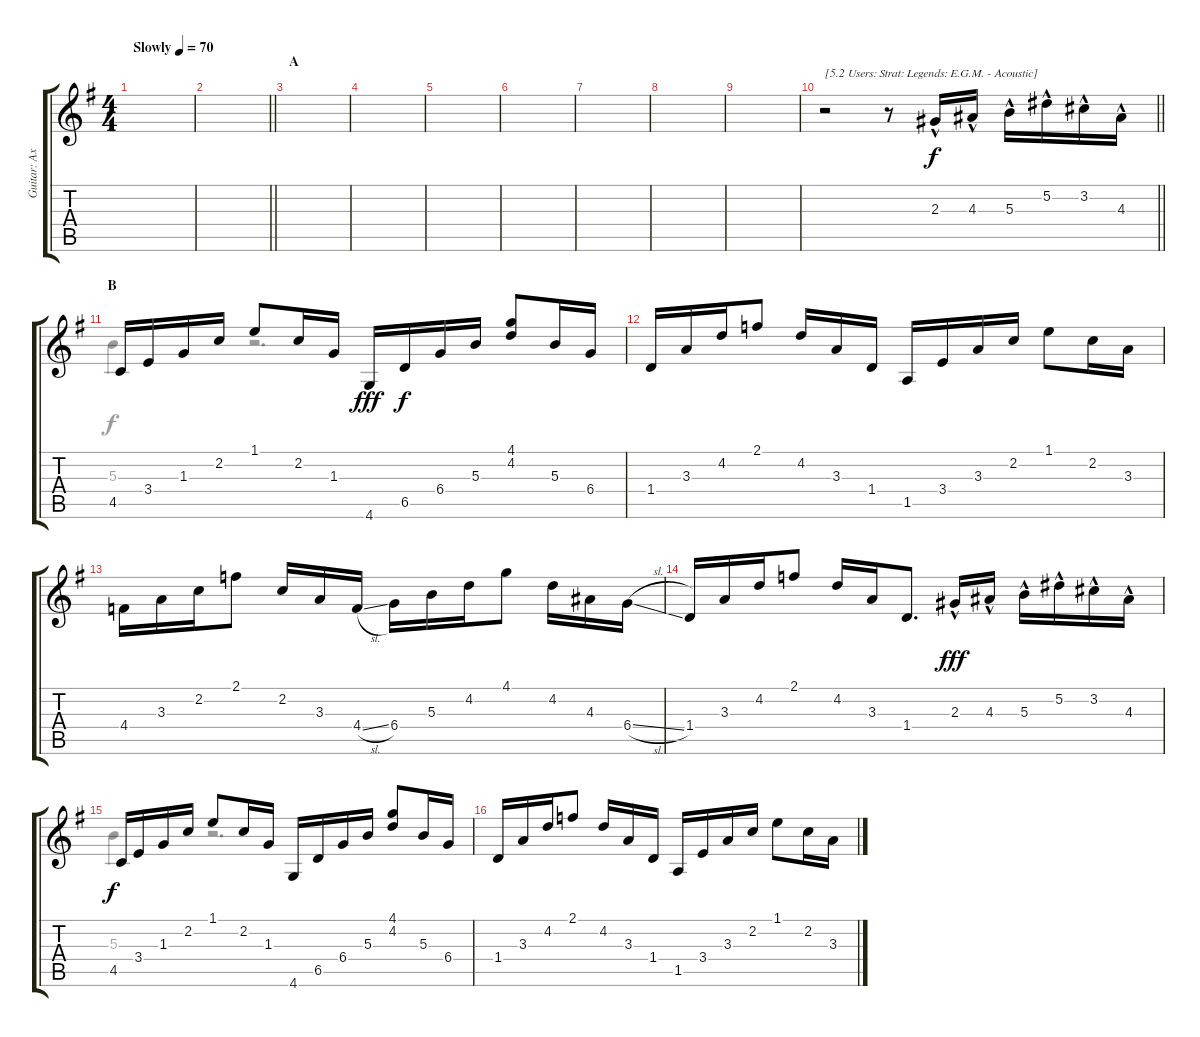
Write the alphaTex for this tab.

\track ("Guitar: Axel" "Guitar: Ax") {instrument electricguitarclean}
\staff {score tabs}
\tuning (Eb4 Bb3 Gb3 Db3 Ab2 Eb2) {hide}
\voice
\ts (4 4)
\tempo (70 "Slowly")
\clef g2
\ks g
|
\barLineRight lightlight
|
\section ("" "A")
|
|
|
|
|
|
|
\barLineRight lightlight
r.2{txt "[5.2 Users: Strat: Legends: E.G.M. - Acoustic]"} r.8 2.3{hac}.16 4.3{hac}.16 5.3{hac}.16 5.2{hac}.16 3.2{hac}.16 4.3{hac}.16 |
\section ("" "B")
4.5.16{dy f} 3.4.16 1.3.16 2.2.16 1.1.8 2.2.16 1.3.16 4.6.16{dy fff} 6.5.16{dy f} 6.4.16 5.3.16 (4.1 4.2).8 5.3.16 6.4.16 |
1.4.16 3.3.16 4.2.16 2.1.8 4.2.16 3.3.16 1.4.16 1.5.16 3.4.16 3.3.16 2.2.16 1.1.8 2.2.16 3.3.16 |
4.4.16 3.3.16 2.2.16 2.1.8 2.2.16 3.3.16 4.4{sl}.16 6.4.16 5.3.16 4.2.16 4.1.8 4.2.16 4.3.16 6.4{sl}.16 |
1.4.16 3.3.16 4.2.16 2.1.8 4.2.16 3.3.16 1.4.8{d} 2.3{hac}.16{dy fff} 4.3{hac}.16 5.3{hac}.16 5.2{hac}.16 3.2{hac}.16 4.3{hac}.16 |
4.5.16{dy f} 3.4.16 1.3.16 2.2.16 1.1.8 2.2.16 1.3.16 4.6.16 6.5.16 6.4.16 5.3.16 (4.1 4.2).8 5.3.16 6.4.16 |
1.4.16 3.3.16 4.2.16 2.1.8 4.2.16 3.3.16 1.4.16 1.5.16 3.4.16 3.3.16 2.2.16 1.1.8 2.2.16 3.3.16
\voice
\clef g2
\ottava regular
\simile none
\ks g
|
\barLineRight lightlight
|
|
|
|
|
|
|
|
\barLineRight lightlight
|
5.3.4 r.2{d} |
|
|
|
5.3.4 r.2{d} |
